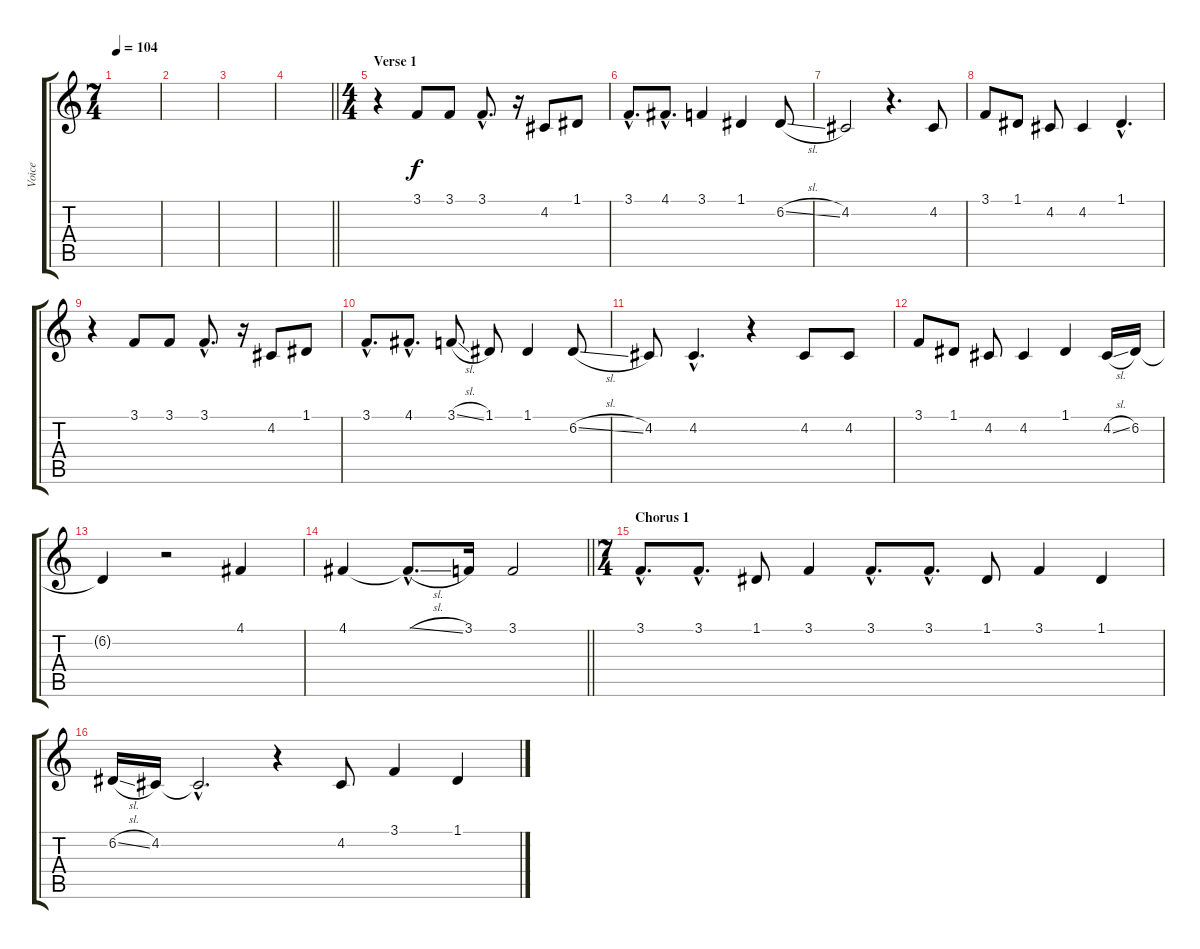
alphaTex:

\track ("Voice" "Voice") {instrument flute}
\staff {score tabs}
\tuning (D4 A3 F3 C3 G2 C2) {hide}
\ts (7 4)
\tempo 104
\clef g2
\ks c
|
|
|
\barLineRight lightlight
|
\ts (4 4)
\section ("" "Verse 1")
r.4 3.1.8 3.1.8 3.1{hac}.8{d} r.16 4.2.8 1.1.8 |
3.1{hac}.8{d} 4.1{hac}.8{d} 3.1.4 1.1.4 6.2{sl}.8 |
4.2.2 r.4{d} 4.2.8 |
3.1.8 1.1.8 4.2.8 4.2.4 1.1{hac}.4{d} |
r.4 3.1.8 3.1.8 3.1{hac}.8{d} r.16 4.2.8 1.1.8 |
3.1{hac}.8{d} 4.1{hac}.8{d} 3.1{sl}.8 1.1.8 1.1.4 6.2{sl}.8 |
4.2.8 4.2{hac}.4{d} r.4 4.2.8 4.2.8 |
3.1.8 1.1.8 4.2.8 4.2.4 1.1.4 4.2{sl}.16 6.2.16 |
6.2{t}.4 r.2 4.1.4 |
\barLineRight lightlight
4.1.4 4.1{sl hac t}.8{d} 3.1.16 3.1.2 |
\ts (7 4)
\section ("" "Chorus 1")
3.1{hac}.8{d} 3.1{hac}.8{d} 1.1.8 3.1.4 3.1{hac}.8{d} 3.1{hac}.8{d} 1.1.8 3.1.4 1.1.4 |
6.2{sl}.16 4.2.16 4.2{hac t}.2{d} r.4 4.2.8 3.1.4 1.1.4
